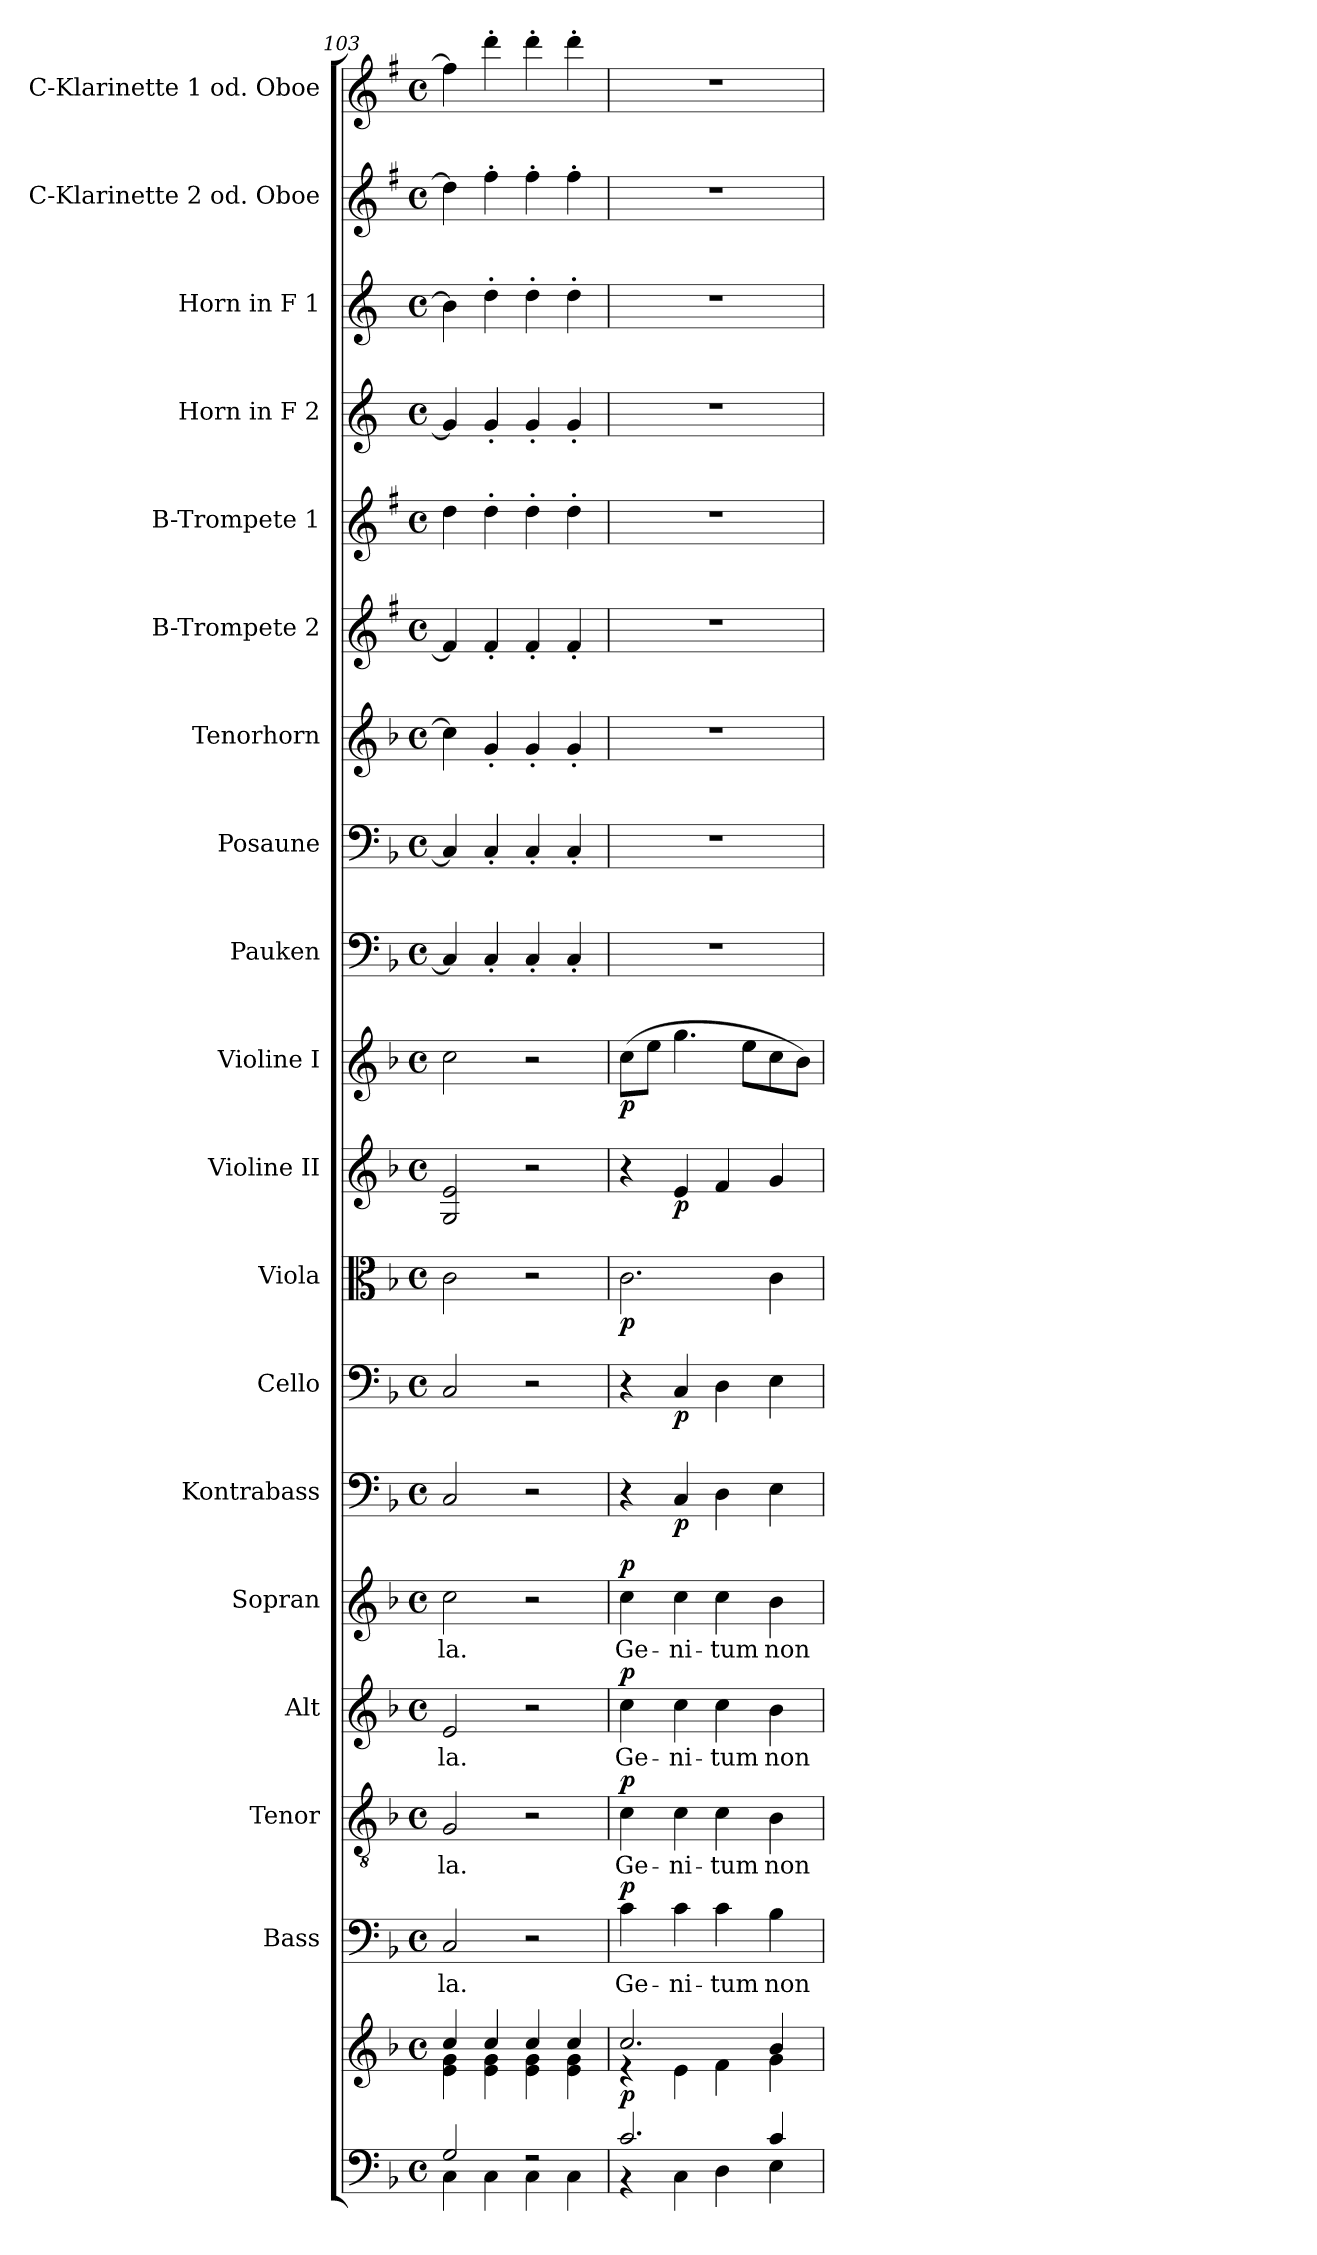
**kern	**kern	**dynam	**kern	**text	**dynam	**kern	**text	**dynam	**kern	**text	**dynam	**kern	**text	**dynam	**kern	**dynam	**kern	**dynam	**kern	**dynam	**kern	**dynam	**kern	**dynam	**kern	**kern	**kern	**kern	**kern	**kern	**kern	**kern	**kern
*part19	*part19	*part19	*part18	*part18	*part18	*part17	*part17	*part17	*part16	*part16	*part16	*part15	*part15	*part15	*part14	*part14	*part13	*part13	*part12	*part12	*part11	*part11	*part10	*part10	*part9	*part8	*part7	*part6	*part5	*part4	*part3	*part2	*part1
*staff20	*staff19	*staff19/20	*staff18	*staff18	*staff18	*staff17	*staff17	*staff17	*staff16	*staff16	*staff16	*staff15	*staff15	*staff15	*staff14	*staff14	*staff13	*staff13	*staff12	*staff12	*staff11	*staff11	*staff10	*staff10	*staff9	*staff8	*staff7	*staff6	*staff5	*staff4	*staff3	*staff2	*staff1
*	*	*	*I"Bass	*	*	*I"Tenor	*	*	*I"Alt	*	*	*I"Sopran	*	*	*I"Kontrabass	*	*I"Cello	*	*I"Viola	*	*I"Violine II	*	*I"Violine I	*	*I"Pauken	*I"Posaune	*I"Tenorhorn	*I"B-Trompete 2	*I"B-Trompete 1	*I"Horn in F 2	*I"Horn in F 1	*I"C-Klarinette 2 od. Oboe	*I"C-Klarinette 1 od. Oboe
*	*	*	*I'B.	*	*	*I'T.	*	*	*I'A.	*	*	*I'S.	*	*	*I'Kb.	*	*	*	*I'Vla.	*	*I'Vl. II	*	*I'Vl. I	*	*I'Pk.	*I'Pos.	*I'T. Hrn.	*I'B Trp. 2	*I'B Trp. 1	*	*	*I'C Kl. 2	*I'C Kl. 1
*clefF4	*clefG2	*	*clefF4	*	*	*clefGv2	*	*	*clefG2	*	*	*clefG2	*	*	*clefF4	*	*clefF4	*	*clefC3	*	*clefG2	*	*clefG2	*	*clefF4	*clefF4	*clefG2	*clefG2	*clefG2	*clefG2	*clefG2	*clefG2	*clefG2
*	*	*	*	*	*	*	*	*	*	*	*	*	*	*	*ITrd7c12	*	*	*	*	*	*	*	*	*	*	*	*ITrd8c14	*ITrd1c2	*ITrd1c2	*ITrd4c7	*ITrd4c7	*ITrd1c2	*ITrd1c2
*k[b-]	*k[b-]	*	*k[b-]	*	*	*k[b-]	*	*	*k[b-]	*	*	*k[b-]	*	*	*k[b-]	*	*k[b-]	*	*k[b-]	*	*k[b-]	*	*k[b-]	*	*k[b-]	*k[b-]	*k[b-]	*k[b-]	*k[b-]	*k[b-]	*k[b-]	*k[b-]	*k[b-]
*F:	*F:	*	*F:	*	*	*F:	*	*	*F:	*	*	*F:	*	*	*F:	*	*F:	*	*F:	*	*F:	*	*F:	*	*F:	*F:	*F:	*F:	*F:	*F:	*F:	*F:	*F:
*M4/4	*M4/4	*	*M4/4	*	*	*M4/4	*	*	*M4/4	*	*	*M4/4	*	*	*M4/4	*	*M4/4	*	*M4/4	*	*M4/4	*	*M4/4	*	*M4/4	*M4/4	*M4/4	*M4/4	*M4/4	*M4/4	*M4/4	*M4/4	*M4/4
*met(c)	*met(c)	*	*met(c)	*	*	*met(c)	*	*	*met(c)	*	*	*met(c)	*	*	*met(c)	*	*met(c)	*	*met(c)	*	*met(c)	*	*met(c)	*	*met(c)	*met(c)	*met(c)	*met(c)	*met(c)	*met(c)	*met(c)	*met(c)	*met(c)
=103	=103	=103	=103	=103	=103	=103	=103	=103	=103	=103	=103	=103	=103	=103	=103	=103	=103	=103	=103	=103	=103	=103	=103	=103	=103	=103	=103	=103	=103	=103	=103	=103	=103
*^	*^	*	*	*	*	*	*	*	*	*	*	*	*	*	*	*	*	*	*	*	*	*	*	*	*	*	*	*	*	*	*	*	*
!	!	!	!	!	!	!LO:LY:b	!	!	!LO:LY:b	!	!	!LO:LY:b	!	!	!LO:LY:b	!	!	!	!	!	!	!	!	!	!	!	!	!	!	!	!	!	!	!	!
2G/	4C\	4cc/	4e\ 4g\	.	2C/	-la.	.	2G/	-la.	.	2e/	-la.	.	2cc\	-la.	.	2CC/	.	2C/	.	2c\	.	2G/ 2e/	.	2cc\	.	4C/]	4C/]	4c\]	4e/]	4cc\	4c/]	4e\]	4cc\]	4ee\]
.	4C\	4cc/	4e\ 4g\	.	.	.	.	.	.	.	.	.	.	.	.	.	.	.	.	.	.	.	.	.	.	.	4C'</	4C'</	4G'</	4e'</	4cc'>\	4c'</	4g'>\	4ee'>\	4ccc'>\
2rF	4C\	4cc/	4e\ 4g\	.	2r	.	.	2r	.	.	2r	.	.	2r	.	.	2r	.	2r	.	2r	.	2r	.	2r	.	4C'</	4C'</	4G'</	4e'</	4cc'>\	4c'</	4g'>\	4ee'>\	4ccc'>\
.	4C\	4cc/	4e\ 4g\	.	.	.	.	.	.	.	.	.	.	.	.	.	.	.	.	.	.	.	.	.	.	.	4C'</	4C'</	4G'</	4e'</	4cc'>\	4c'</	4g'>\	4ee'>\	4ccc'>\
=104	=104	=104	=104	=104	=104	=104	=104	=104	=104	=104	=104	=104	=104	=104	=104	=104	=104	=104	=104	=104	=104	=104	=104	=104	=104	=104	=104	=104	=104	=104	=104	=104	=104	=104	=104
!	!	!	!	!LO:DY:b	!	!LO:LY:b	!LO:DY:a	!	!LO:LY:b	!LO:DY:a	!	!LO:LY:b	!LO:DY:a	!	!LO:LY:b	!LO:DY:a	!	!	!	!	!	!LO:DY:b	!	!	!	!LO:DY:b	!	!	!	!	!	!	!	!	!
2.c/	4r	2.cc/	4re	p	4c\	Ge-	p	4c\	Ge-	p	4cc\	Ge-	p	4cc\	Ge-	p	4r	.	4r	.	2.c\	p	4r	.	(>8cc\L	p	1r	1r	1r	1r	1r	1r	1r	1r	1r
.	.	.	.	.	.	.	.	.	.	.	.	.	.	.	.	.	.	.	.	.	.	.	.	.	8ee\J	.	.	.	.	.	.	.	.	.	.
!	!	!	!	!	!	!LO:LY:b	!	!	!LO:LY:b	!	!	!LO:LY:b	!	!	!LO:LY:b	!	!	!LO:DY:b	!	!LO:DY:b	!	!	!	!LO:DY:b	!	!	!	!	!	!	!	!	!	!	!
.	4C\	.	4e\	.	4c\	-ni-	.	4c\	-ni-	.	4cc\	-ni-	.	4cc\	-ni-	.	4CC/	p	4C/	p	.	.	4e/	p	4.gg\	.	.	.	.	.	.	.	.	.	.
!	!	!	!	!	!	!LO:LY:b	!	!	!LO:LY:b	!	!	!LO:LY:b	!	!	!LO:LY:b	!	!	!	!	!	!	!	!	!	!	!	!	!	!	!	!	!	!	!	!
.	4D\	.	4f\	.	4c\	-tum	.	4c\	-tum	.	4cc\	-tum	.	4cc\	-tum	.	4DD\	.	4D\	.	.	.	4f/	.	.	.	.	.	.	.	.	.	.	.	.
.	.	.	.	.	.	.	.	.	.	.	.	.	.	.	.	.	.	.	.	.	.	.	.	.	8ee\L	.	.	.	.	.	.	.	.	.	.
!	!	!	!	!	!	!LO:LY:b	!	!	!LO:LY:b	!	!	!LO:LY:b	!	!	!LO:LY:b	!	!	!	!	!	!	!	!	!	!	!	!	!	!	!	!	!	!	!	!
4c/	4E\	4b-/	4g\	.	4B-\	non	.	4B-\	non	.	4b-\	non	.	4b-\	non	.	4EE\	.	4E\	.	4c\	.	4g/	.	8cc\	.	.	.	.	.	.	.	.	.	.
.	.	.	.	.	.	.	.	.	.	.	.	.	.	.	.	.	.	.	.	.	.	.	.	.	8b-\J)	.	.	.	.	.	.	.	.	.	.
*v	*v	*	*	*	*	*	*	*	*	*	*	*	*	*	*	*	*	*	*	*	*	*	*	*	*	*	*	*	*	*	*	*	*	*	*
*	*v	*v	*	*	*	*	*	*	*	*	*	*	*	*	*	*	*	*	*	*	*	*	*	*	*	*	*	*	*	*	*	*	*	*
=	=	=	=	=	=	=	=	=	=	=	=	=	=	=	=	=	=	=	=	=	=	=	=	=	=	=	=	=	=	=	=	=	=
*-	*-	*-	*-	*-	*-	*-	*-	*-	*-	*-	*-	*-	*-	*-	*-	*-	*-	*-	*-	*-	*-	*-	*-	*-	*-	*-	*-	*-	*-	*-	*-	*-	*-
